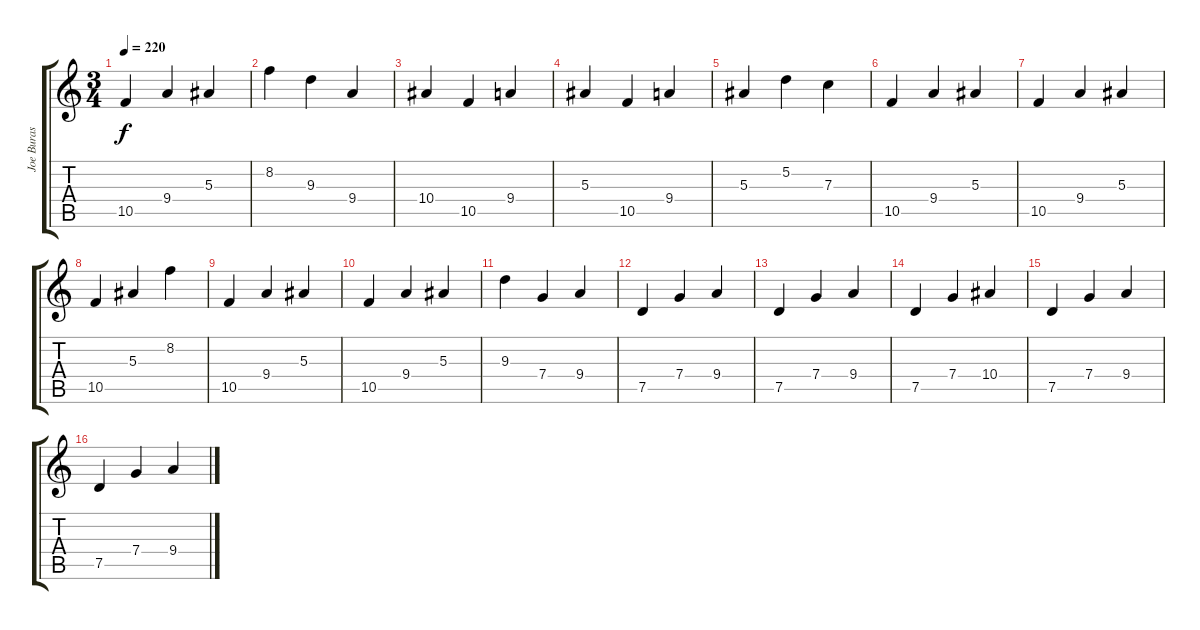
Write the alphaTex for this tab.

\track ("Joe Buras - Keys" "Joe Buras ") {instrument pad1newage}
\staff {score tabs}
\tuning (D5 A4 F4 C4 G3 D3) {hide}
\ts (3 4)
\tempo 220
\clef g2
\ks c
10.5.4{dy f} 9.4.4 5.3.4 |
8.2.4 9.3.4 9.4.4 |
10.4.4 10.5.4 9.4.4 |
5.3.4 10.5.4 9.4.4 |
5.3.4 5.2.4 7.3.4 |
10.5.4 9.4.4 5.3.4 |
10.5.4 9.4.4 5.3.4 |
10.5.4 5.3.4 8.2.4 |
10.5.4 9.4.4 5.3.4 |
10.5.4 9.4.4 5.3.4 |
9.3.4 7.4.4 9.4.4 |
7.5.4 7.4.4 9.4.4 |
7.5.4 7.4.4 9.4.4 |
7.5.4 7.4.4 10.4.4 |
7.5.4 7.4.4 9.4.4 |
7.5.4 7.4.4 9.4.4
